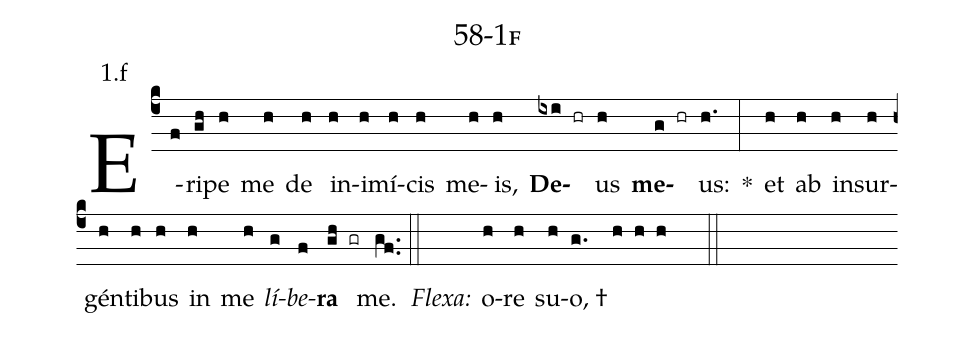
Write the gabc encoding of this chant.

name: 58-1f;
annotation: 1.f;
%%
(c4) E(f)ri(gh)pe(h) me(h) de(h) in(h)i(h)mí(h)cis(h) me(h)is,(h) <b>De</b>(ixi hr)us(h) <b>me</b>(g hr)us:(h.) *(:) et(h) ab(h) in(h)sur(h)gén(h)ti(h)bus(h) in(h) me(h) <i>lí</i>(g)<i>be</i>(f)<b>ra</b>(gh gr) me.(gf..) (::)
<i>Flexa:</i>(///)  o(h)re(h) su(h)o, †(g.//// h h h  ::)
